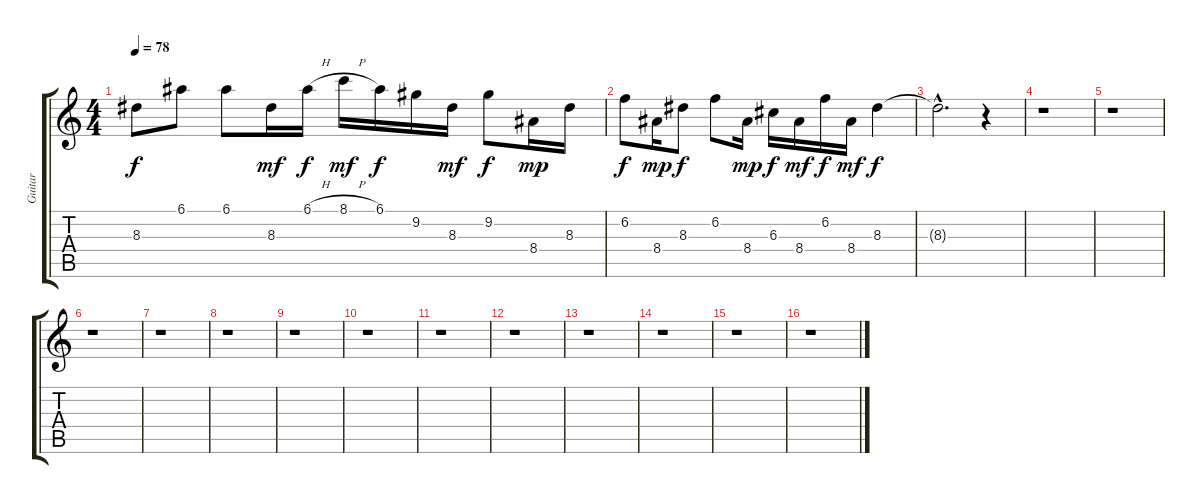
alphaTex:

\track ("Guitar" "Guitar") {instrument acousticguitarnylon}
\staff {score tabs}
\tuning (E4 B3 G3 D3 A2 E2) {hide}
\ts (4 4)
\tempo 78
\clef g2
\ks c
8.3.8{dy f} 6.1.8 6.1.8 8.3.16{dy mf} 6.1{h}.16{dy f} 8.1{h}.16{dy mf} 6.1.16{dy f} 9.2.16 8.3.16{dy mf} 9.2.8{dy f} 8.4.16{dy mp} 8.3.16 |
6.2.8{dy f} 8.4.16{dy mp} 8.3.8{dy f} 6.2.8 8.4.16{dy mp} 6.3.16{dy f} 8.4.16{dy mf} 6.2.16{dy f} 8.4.16{dy mf} 8.3.4{dy f} |
8.3{hac t}.2{d} r.4 |
r.1 |
r.1 |
r.1 |
r.1 |
r.1 |
r.1 |
r.1 |
r.1 |
r.1 |
r.1 |
r.1 |
r.1 |
r.1
